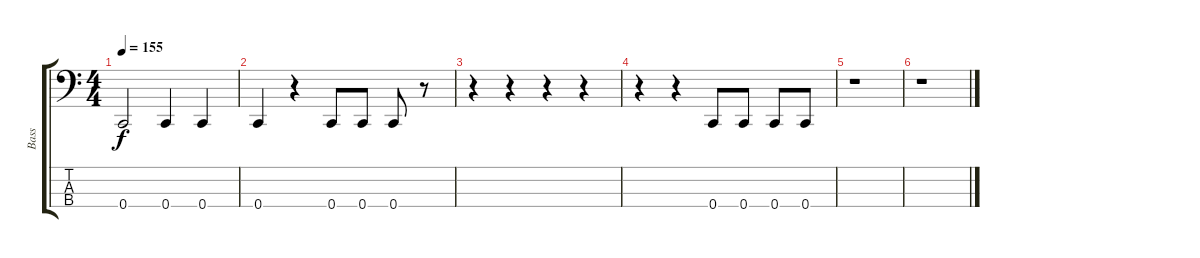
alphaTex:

\track ("Bass" "Bass") {instrument electricbassfinger}
\staff {score tabs}
\tuning (F2 C2 G1 C1) {hide}
\ts (4 4)
\tempo 155
\clef f4
\ks c
0.4.2{dy f} 0.4.4 0.4.4 |
0.4.4 r.4 0.4.8 0.4.8 0.4.8 r.8 |
r.4 r.4 r.4 r.4 |
r.4 r.4 0.4.8 0.4.8 0.4.8 0.4.8 |
r.1 |
r.1
